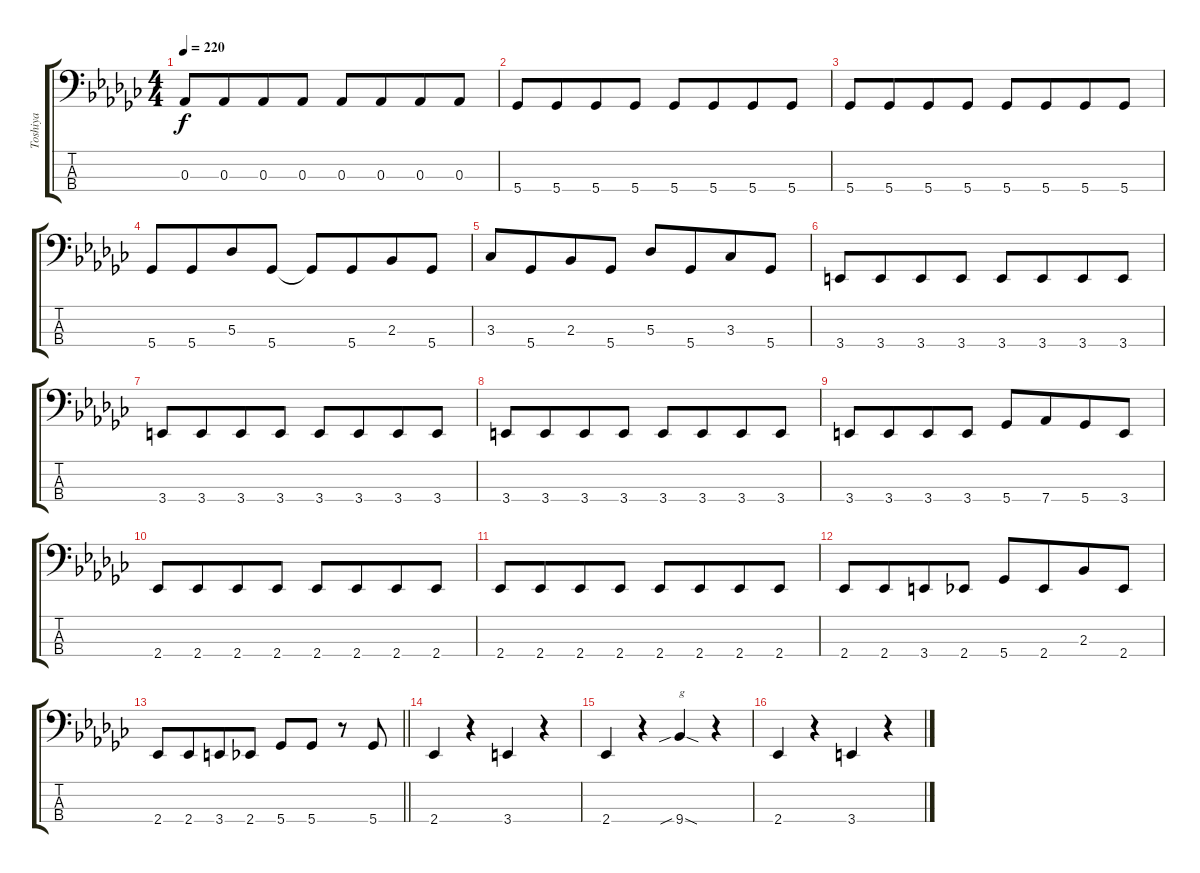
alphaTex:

\track ("Toshiya" "Toshiya") {instrument electricbasspick}
\staff {score tabs}
\tuning (Gb2 Db2 Ab1 Db1) {hide}
\ts (4 4)
\tempo 220
\clef f4
\ks ebminor
0.3.8{dy f} 0.3.8{beam merge} 0.3.8 0.3.8 0.3.8 0.3.8{beam merge} 0.3.8 0.3.8 |
5.4.8 5.4.8{beam merge} 5.4.8 5.4.8 5.4.8 5.4.8{beam merge} 5.4.8 5.4.8 |
5.4.8 5.4.8{beam merge} 5.4.8 5.4.8 5.4.8 5.4.8{beam merge} 5.4.8 5.4.8 |
5.4.8 5.4.8{beam merge} 5.3.8 5.4.8 5.4{t}.8 5.4.8{beam merge} 2.3.8 5.4.8 |
3.3.8 5.4.8{beam merge} 2.3.8 5.4.8 5.3.8 5.4.8{beam merge} 3.3.8 5.4.8 |
3.4.8 3.4.8{beam merge} 3.4.8 3.4.8 3.4.8 3.4.8{beam merge} 3.4.8 3.4.8 |
3.4.8 3.4.8{beam merge} 3.4.8 3.4.8 3.4.8 3.4.8{beam merge} 3.4.8 3.4.8 |
3.4.8 3.4.8{beam merge} 3.4.8 3.4.8 3.4.8 3.4.8{beam merge} 3.4.8 3.4.8 |
3.4.8 3.4.8{beam merge} 3.4.8 3.4.8 5.4.8 7.4.8{beam merge} 5.4.8 3.4.8 |
2.4.8 2.4.8{beam merge} 2.4.8 2.4.8 2.4.8 2.4.8{beam merge} 2.4.8 2.4.8 |
2.4.8 2.4.8{beam merge} 2.4.8 2.4.8 2.4.8 2.4.8{beam merge} 2.4.8 2.4.8 |
2.4.8 2.4.8{beam merge} 3.4.8 2.4.8 5.4.8 2.4.8{beam merge} 2.3.8 2.4.8 |
\barLineRight lightlight
2.4.8 2.4.8{beam merge} 3.4.8 2.4.8 5.4.8 5.4.8 r.8 5.4.8 |
\section ("" "")
2.4.4 r.4 3.4.4 r.4 |
2.4.4 r.4 9.4{sib sod}.4{txt "g"} r.4 |
2.4.4 r.4 3.4.4 r.4
